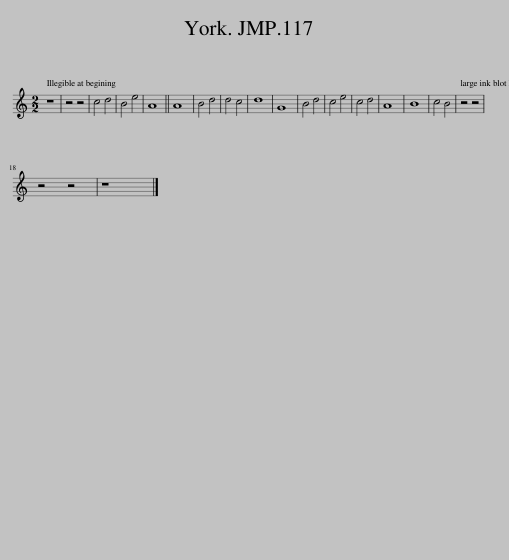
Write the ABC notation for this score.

X:1
L:1/8
M:2/2
I:linebreak $
K:C
V:1 treble
V:1
 z8 | z4 z4 | c4 d4 | B4 e4 | A8 || %5
 A8 | B4 d4 | d4 c4 | d8 | G8 | %10
 B4 d4 | c4 e4 | c4 d4 | A8 | B8 | %15
 c4 B4 | z4 z4 |$ z4 z4 | z8 |] %19
